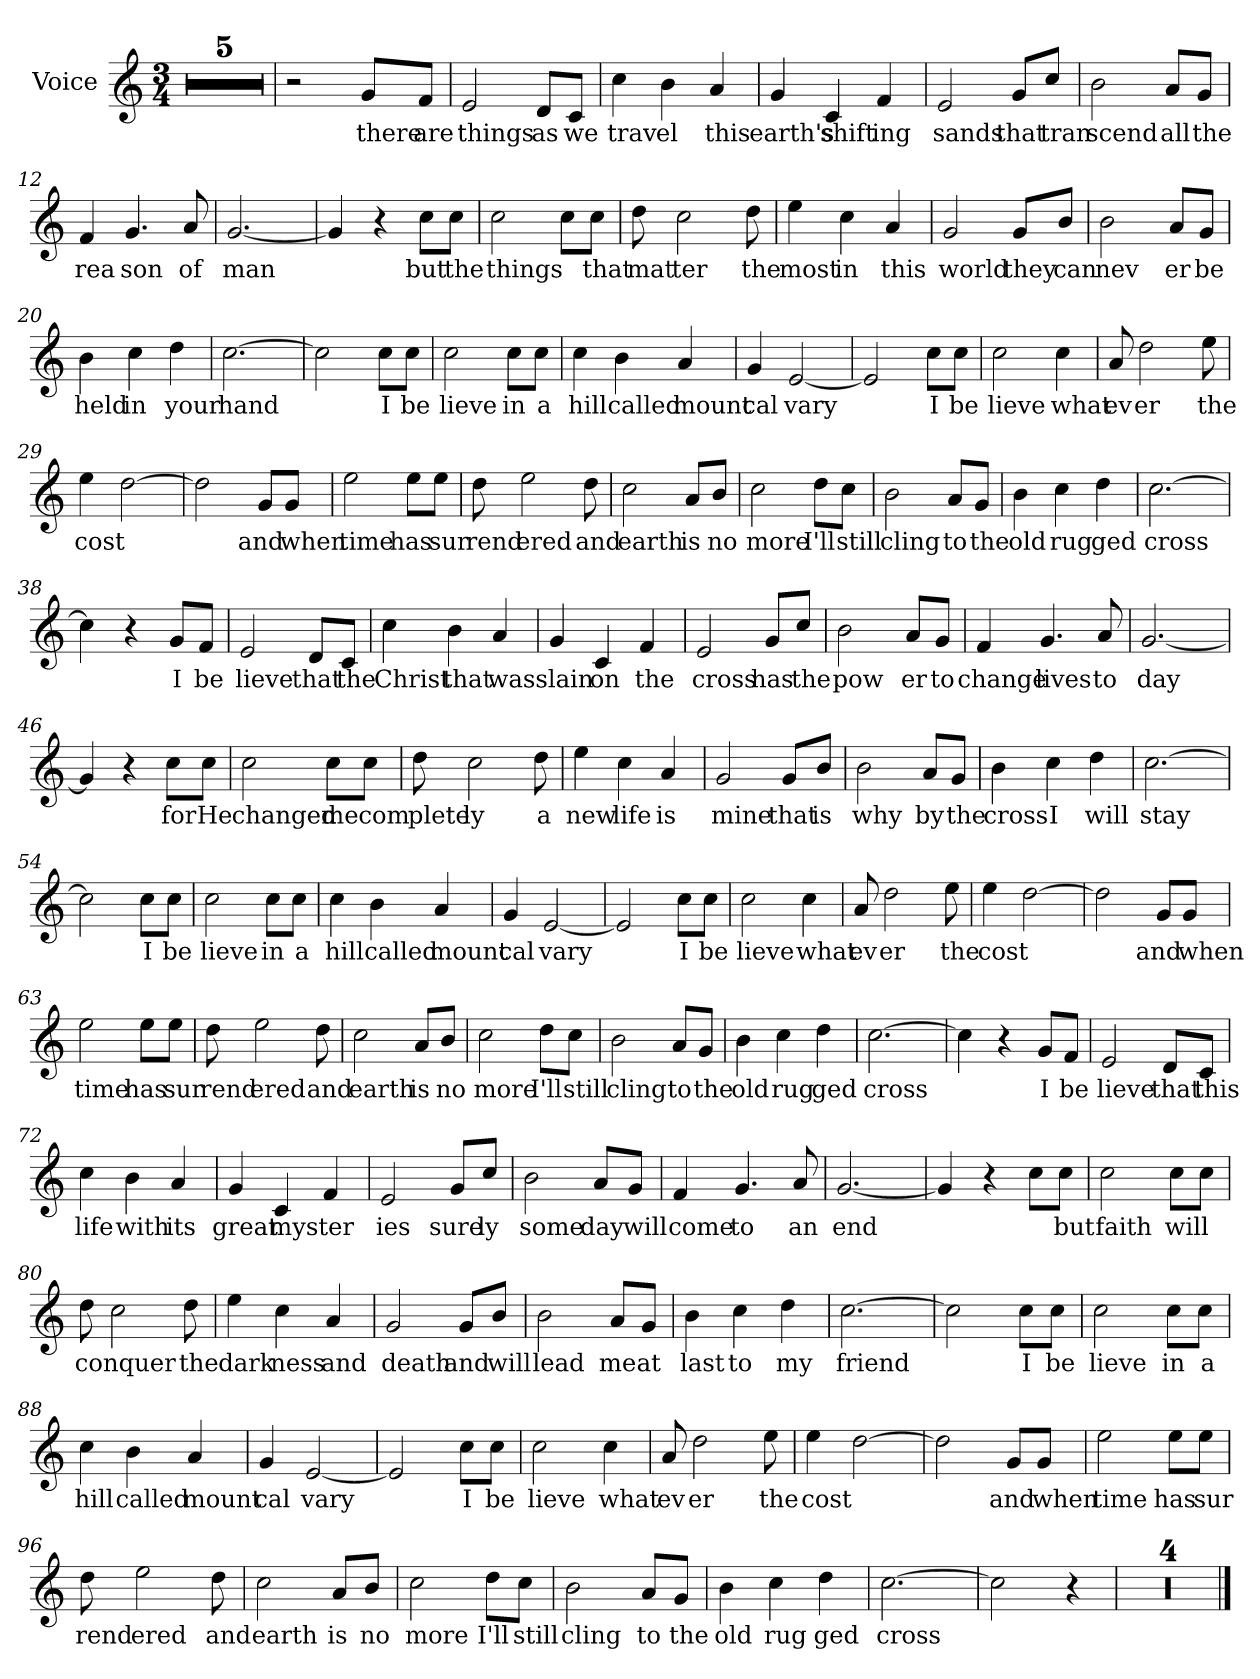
**kern	**text
*part1	*part1
*staff1	*staff1
*I"Voice	*
*I'V	*
*clefG2	*
*k[]	*
*C:	*
*M3/4	*
=1	=1
2.r	.
=2	=2
2.r	.
=3	=3
2.r	.
=4	=4
2.r	.
=5	=5
2.r	.
=6	=6
2r	.
!	!LO:LY:b
8g/L	there
!	!LO:LY:b
8f/J	are
=7	=7
!	!LO:LY:b
2e/	things
!	!LO:LY:b
8d/L	as
!	!LO:LY:b
8c/J	we
=8	=8
!	!LO:LY:b
4cc\	trav
!	!LO:LY:b
4b\	el
!	!LO:LY:b
4a/	this
=9	=9
!	!LO:LY:b
4g/	earth's
!	!LO:LY:b
4c/	shift
!	!LO:LY:b
4f/	ing
=10	=10
!	!LO:LY:b
2e/	sands
!	!LO:LY:b
8g/L	that
!	!LO:LY:b
8cc/J	tran
!!LO:LB:g=z
=11	=11
!	!LO:LY:b
2b\	scend
!	!LO:LY:b
8a/L	all
!	!LO:LY:b
8g/J	the
=12	=12
!	!LO:LY:b
4f/	rea
!	!LO:LY:b
4.g/	son
!	!LO:LY:b
8a/	of
=13	=13
!	!LO:LY:b
[2.g/	man
=14	=14
4g/]	.
4r	.
!	!LO:LY:b
8cc\L	but
!	!LO:LY:b
8cc\J	the
=15	=15
!	!LO:LY:b
2cc\	things
8cc\L	.
!	!LO:LY:b
8cc\J	that
=16	=16
!	!LO:LY:b
8dd\	mat
!	!LO:LY:b
2cc\	ter
!	!LO:LY:b
8dd\	the
=17	=17
!	!LO:LY:b
4ee\	most
!	!LO:LY:b
4cc\	in
!	!LO:LY:b
4a/	this
!!LO:LB:g=z
=18	=18
!	!LO:LY:b
2g/	world
!	!LO:LY:b
8g/L	they
!	!LO:LY:b
8b/J	can
=19	=19
!	!LO:LY:b
2b\	nev
!	!LO:LY:b
8a/L	er
!	!LO:LY:b
8g/J	be
=20	=20
!	!LO:LY:b
4b\	held
!	!LO:LY:b
4cc\	in
!	!LO:LY:b
4dd\	your
=21	=21
!	!LO:LY:b
[2.cc\	hand
=22	=22
2cc\]	.
!	!LO:LY:b
8cc\L	I
!	!LO:LY:b
8cc\J	be
=23	=23
!	!LO:LY:b
2cc\	lieve
!	!LO:LY:b
8cc\L	in
!	!LO:LY:b
8cc\J	a
=24	=24
!	!LO:LY:b
4cc\	hill
!	!LO:LY:b
4b\	called
!	!LO:LY:b
4a/	mount
!!LO:LB:g=z
=25	=25
!	!LO:LY:b
4g/	cal
!	!LO:LY:b
[2e/	vary
=26	=26
2e/]	.
!	!LO:LY:b
8cc\L	I
!	!LO:LY:b
8cc\J	be
=27	=27
!	!LO:LY:b
2cc\	lieve
!	!LO:LY:b
4cc\	what
=28	=28
!	!LO:LY:b
8a/	ev
!	!LO:LY:b
2dd\	er
!	!LO:LY:b
8ee\	the
=29	=29
!	!LO:LY:b
4ee\	cost
[2dd\	.
=30	=30
2dd\]	.
!	!LO:LY:b
8g/L	and
!	!LO:LY:b
8g/J	when
=31	=31
!	!LO:LY:b
2ee\	time
!	!LO:LY:b
8ee\L	has
!	!LO:LY:b
8ee\J	sur
!!LO:LB:g=z
=32	=32
!	!LO:LY:b
8dd\	rend
!	!LO:LY:b
2ee\	ered
!	!LO:LY:b
8dd\	and
=33	=33
!	!LO:LY:b
2cc\	earth
!	!LO:LY:b
8a/L	is
!	!LO:LY:b
8b/J	no
=34	=34
!	!LO:LY:b
2cc\	more
!	!LO:LY:b
8dd\L	I'll
!	!LO:LY:b
8cc\J	still
=35	=35
!	!LO:LY:b
2b\	cling
!	!LO:LY:b
8a/L	to
!	!LO:LY:b
8g/J	the
=36	=36
!	!LO:LY:b
4b\	old
!	!LO:LY:b
4cc\	rug
!	!LO:LY:b
4dd\	ged
=37	=37
!	!LO:LY:b
[2.cc\	cross
=38	=38
4cc\]	.
4r	.
!	!LO:LY:b
8g/L	I
!	!LO:LY:b
8f/J	be
!!LO:LB:g=z
=39	=39
!	!LO:LY:b
2e/	lieve
!	!LO:LY:b
8d/L	that
!	!LO:LY:b
8c/J	the
=40	=40
!	!LO:LY:b
4cc\	Christ
!	!LO:LY:b
4b\	that
!	!LO:LY:b
4a/	was
=41	=41
!	!LO:LY:b
4g/	slain
!	!LO:LY:b
4c/	on
!	!LO:LY:b
4f/	the
=42	=42
!	!LO:LY:b
2e/	cross
!	!LO:LY:b
8g/L	has
!	!LO:LY:b
8cc/J	the
=43	=43
!	!LO:LY:b
2b\	pow
!	!LO:LY:b
8a/L	er
!	!LO:LY:b
8g/J	to
=44	=44
!	!LO:LY:b
4f/	change
!	!LO:LY:b
4.g/	lives
!	!LO:LY:b
8a/	to
=45	=45
!	!LO:LY:b
[2.g/	day
!!LO:LB:g=z
=46	=46
4g/]	.
4r	.
!	!LO:LY:b
8cc\L	for
!	!LO:LY:b
8cc\J	He
=47	=47
!	!LO:LY:b
2cc\	changed
!	!LO:LY:b
8cc\L	me
!	!LO:LY:b
8cc\J	com
=48	=48
!	!LO:LY:b
8dd\	plete
!	!LO:LY:b
2cc\	ly
!	!LO:LY:b
8dd\	a
=49	=49
!	!LO:LY:b
4ee\	new
!	!LO:LY:b
4cc\	life
!	!LO:LY:b
4a/	is
=50	=50
!	!LO:LY:b
2g/	mine
!	!LO:LY:b
8g/L	that
!	!LO:LY:b
8b/J	is
=51	=51
!	!LO:LY:b
2b\	why
!	!LO:LY:b
8a/L	by
!	!LO:LY:b
8g/J	the
=52	=52
!	!LO:LY:b
4b\	cross
!	!LO:LY:b
4cc\	I
!	!LO:LY:b
4dd\	will
!!LO:LB:g=z
=53	=53
!	!LO:LY:b
[2.cc\	stay
=54	=54
2cc\]	.
!	!LO:LY:b
8cc\L	I
!	!LO:LY:b
8cc\J	be
=55	=55
!	!LO:LY:b
2cc\	lieve
!	!LO:LY:b
8cc\L	in
!	!LO:LY:b
8cc\J	a
=56	=56
!	!LO:LY:b
4cc\	hill
!	!LO:LY:b
4b\	called
!	!LO:LY:b
4a/	mount
=57	=57
!	!LO:LY:b
4g/	cal
!	!LO:LY:b
[2e/	vary
=58	=58
2e/]	.
!	!LO:LY:b
8cc\L	I
!	!LO:LY:b
8cc\J	be
=59	=59
!	!LO:LY:b
2cc\	lieve
!	!LO:LY:b
4cc\	what
=60	=60
!	!LO:LY:b
8a/	ev
!	!LO:LY:b
2dd\	er
!	!LO:LY:b
8ee\	the
!!LO:PB:g=z
=61	=61
!	!LO:LY:b
4ee\	cost
[2dd\	.
=62	=62
2dd\]	.
!	!LO:LY:b
8g/L	and
!	!LO:LY:b
8g/J	when
=63	=63
!	!LO:LY:b
2ee\	time
!	!LO:LY:b
8ee\L	has
!	!LO:LY:b
8ee\J	sur
=64	=64
!	!LO:LY:b
8dd\	rend
!	!LO:LY:b
2ee\	ered
!	!LO:LY:b
8dd\	and
=65	=65
!	!LO:LY:b
2cc\	earth
!	!LO:LY:b
8a/L	is
!	!LO:LY:b
8b/J	no
=66	=66
!	!LO:LY:b
2cc\	more
!	!LO:LY:b
8dd\L	I'll
!	!LO:LY:b
8cc\J	still
=67	=67
!	!LO:LY:b
2b\	cling
!	!LO:LY:b
8a/L	to
!	!LO:LY:b
8g/J	the
!!LO:LB:g=z
=68	=68
!	!LO:LY:b
4b\	old
!	!LO:LY:b
4cc\	rug
!	!LO:LY:b
4dd\	ged
=69	=69
!	!LO:LY:b
[2.cc\	cross
=70	=70
4cc\]	.
4r	.
!	!LO:LY:b
8g/L	I
!	!LO:LY:b
8f/J	be
=71	=71
!	!LO:LY:b
2e/	lieve
!	!LO:LY:b
8d/L	that
!	!LO:LY:b
8c/J	this
=72	=72
!	!LO:LY:b
4cc\	life
!	!LO:LY:b
4b\	with
!	!LO:LY:b
4a/	its
=73	=73
!	!LO:LY:b
4g/	great
!	!LO:LY:b
4c/	mys
!	!LO:LY:b
4f/	ter
=74	=74
!	!LO:LY:b
2e/	ies
!	!LO:LY:b
8g/L	sure
!	!LO:LY:b
8cc/J	ly
!!LO:LB:g=z
=75	=75
!	!LO:LY:b
2b\	some
!	!LO:LY:b
8a/L	day
!	!LO:LY:b
8g/J	will
=76	=76
!	!LO:LY:b
4f/	come
!	!LO:LY:b
4.g/	to
!	!LO:LY:b
8a/	an
=77	=77
!	!LO:LY:b
[2.g/	end
=78	=78
4g/]	.
4r	.
8cc\L	.
!	!LO:LY:b
8cc\J	but
=79	=79
!	!LO:LY:b
2cc\	faith
!	!LO:LY:b
8cc\L	will
8cc\J	.
=80	=80
!	!LO:LY:b
8dd\	conquer
2cc\	.
!	!LO:LY:b
8dd\	the
=81	=81
!	!LO:LY:b
4ee\	dark
!	!LO:LY:b
4cc\	ness
!	!LO:LY:b
4a/	and
!!LO:LB:g=z
=82	=82
!	!LO:LY:b
2g/	death
!	!LO:LY:b
8g/L	and
!	!LO:LY:b
8b/J	will
=83	=83
!	!LO:LY:b
2b\	lead
!	!LO:LY:b
8a/L	me
!	!LO:LY:b
8g/J	at
=84	=84
!	!LO:LY:b
4b\	last
!	!LO:LY:b
4cc\	to
!	!LO:LY:b
4dd\	my
=85	=85
!	!LO:LY:b
[2.cc\	friend
=86	=86
2cc\]	.
!	!LO:LY:b
8cc\L	I
!	!LO:LY:b
8cc\J	be
=87	=87
!	!LO:LY:b
2cc\	lieve
!	!LO:LY:b
8cc\L	in
!	!LO:LY:b
8cc\J	a
=88	=88
!	!LO:LY:b
4cc\	hill
!	!LO:LY:b
4b\	called
!	!LO:LY:b
4a/	mount
!!LO:LB:g=z
=89	=89
!	!LO:LY:b
4g/	cal
!	!LO:LY:b
[2e/	vary
=90	=90
2e/]	.
!	!LO:LY:b
8cc\L	I
!	!LO:LY:b
8cc\J	be
=91	=91
!	!LO:LY:b
2cc\	lieve
!	!LO:LY:b
4cc\	what
=92	=92
!	!LO:LY:b
8a/	ev
!	!LO:LY:b
2dd\	er
!	!LO:LY:b
8ee\	the
=93	=93
!	!LO:LY:b
4ee\	cost
[2dd\	.
=94	=94
2dd\]	.
!	!LO:LY:b
8g/L	and
!	!LO:LY:b
8g/J	when
=95	=95
!	!LO:LY:b
2ee\	time
!	!LO:LY:b
8ee\L	has
!	!LO:LY:b
8ee\J	sur
!!LO:LB:g=z
=96	=96
!	!LO:LY:b
8dd\	rend
!	!LO:LY:b
2ee\	ered
!	!LO:LY:b
8dd\	and
=97	=97
!	!LO:LY:b
2cc\	earth
!	!LO:LY:b
8a/L	is
!	!LO:LY:b
8b/J	no
=98	=98
!	!LO:LY:b
2cc\	more
!	!LO:LY:b
8dd\L	I'll
!	!LO:LY:b
8cc\J	still
=99	=99
!	!LO:LY:b
2b\	cling
!	!LO:LY:b
8a/L	to
!	!LO:LY:b
8g/J	the
=100	=100
!	!LO:LY:b
4b\	old
!	!LO:LY:b
4cc\	rug
!	!LO:LY:b
4dd\	ged
=101	=101
!	!LO:LY:b
[2.cc\	cross
=102	=102
2cc\]	.
4r	.
!!LO:LB:g=z
=103	=103
2.r	.
=104	=104
2.r	.
=105	=105
2.r	.
=106	=106
2.r	.
==	==
*-	*-
